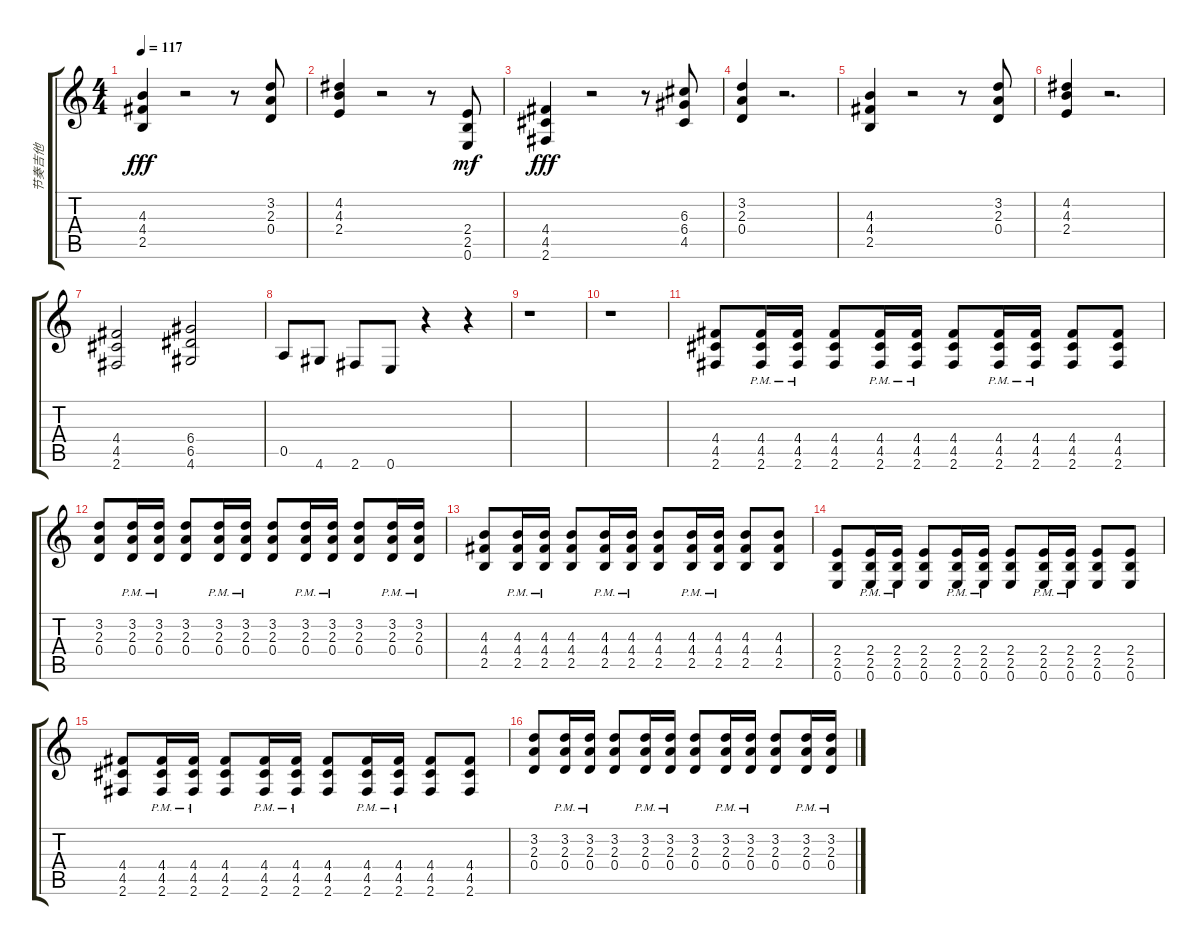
\track ("节奏吉他" "节奏吉他") {instrument distortionguitar}
\staff {score tabs}
\tuning (E4 B3 G3 D3 A2 E2) {hide}
\ts (4 4)
\tempo 117
\clef g2
\ks c
(4.3 4.4 2.5).4{dy fff} r.2 r.8 (3.2 2.3 0.4).8 |
(4.2 4.3 2.4).4 r.2 r.8 (2.4 2.5 0.6).8{dy mf} |
(4.4 4.5 2.6).4{dy fff} r.2 r.8 (6.3 6.4 4.5).8 |
(3.2 2.3 0.4).4 r.2{d} |
(4.3 4.4 2.5).4 r.2 r.8 (3.2 2.3 0.4).8 |
(4.2 4.3 2.4).4 r.2{d} |
(4.4 4.5 2.6).2 (6.4 6.5 4.6).2 |
0.5.8 4.6.8 2.6.8 0.6.8 r.4 r.4 |
r.1 |
r.1 |
(4.4 4.5 2.6).8 (4.4{pm} 4.5{pm} 2.6{pm}).16 (4.4{pm} 4.5{pm} 2.6{pm}).16 (4.4 4.5 2.6).8 (4.4{pm} 4.5{pm} 2.6{pm}).16 (4.4{pm} 4.5{pm} 2.6{pm}).16 (4.4 4.5 2.6).8 (4.4{pm} 4.5{pm} 2.6{pm}).16 (4.4{pm} 4.5{pm} 2.6{pm}).16 (4.4 4.5 2.6).8 (4.4 4.5 2.6).8 |
(3.2 2.3 0.4).8 (3.2{pm} 2.3{pm} 0.4{pm}).16 (3.2{pm} 2.3{pm} 0.4{pm}).16 (3.2 2.3 0.4).8 (3.2{pm} 2.3{pm} 0.4{pm}).16 (3.2{pm} 2.3{pm} 0.4{pm}).16 (3.2 2.3 0.4).8 (3.2{pm} 2.3{pm} 0.4{pm}).16 (3.2{pm} 2.3{pm} 0.4{pm}).16 (3.2 2.3 0.4).8 (3.2{pm} 2.3{pm} 0.4{pm}).16 (3.2{pm} 2.3{pm} 0.4{pm}).16 |
(4.3 4.4 2.5).8 (4.3{pm} 4.4{pm} 2.5{pm}).16 (4.3{pm} 4.4{pm} 2.5{pm}).16 (4.3 4.4 2.5).8 (4.3{pm} 4.4{pm} 2.5{pm}).16 (4.3{pm} 4.4{pm} 2.5{pm}).16 (4.3 4.4 2.5).8 (4.3{pm} 4.4{pm} 2.5{pm}).16 (4.3{pm} 4.4{pm} 2.5{pm}).16 (4.3 4.4 2.5).8 (4.3 4.4 2.5).8 |
(2.4 2.5 0.6).8 (2.4{pm} 2.5{pm} 0.6{pm}).16 (2.4{pm} 2.5{pm} 0.6{pm}).16 (2.4 2.5 0.6).8 (2.4{pm} 2.5{pm} 0.6{pm}).16 (2.4{pm} 2.5{pm} 0.6{pm}).16 (2.4 2.5 0.6).8 (2.4{pm} 2.5{pm} 0.6{pm}).16 (2.4{pm} 2.5{pm} 0.6{pm}).16 (2.4 2.5 0.6).8 (2.4 2.5 0.6).8 |
(4.4 4.5 2.6).8 (4.4{pm} 4.5{pm} 2.6{pm}).16 (4.4{pm} 4.5{pm} 2.6{pm}).16 (4.4 4.5 2.6).8 (4.4{pm} 4.5{pm} 2.6{pm}).16 (4.4{pm} 4.5{pm} 2.6{pm}).16 (4.4 4.5 2.6).8 (4.4{pm} 4.5{pm} 2.6{pm}).16 (4.4{pm} 4.5{pm} 2.6{pm}).16 (4.4 4.5 2.6).8 (4.4 4.5 2.6).8 |
(3.2 2.3 0.4).8 (3.2{pm} 2.3{pm} 0.4{pm}).16 (3.2{pm} 2.3{pm} 0.4{pm}).16 (3.2 2.3 0.4).8 (3.2{pm} 2.3{pm} 0.4{pm}).16 (3.2{pm} 2.3{pm} 0.4{pm}).16 (3.2 2.3 0.4).8 (3.2{pm} 2.3{pm} 0.4{pm}).16 (3.2{pm} 2.3{pm} 0.4{pm}).16 (3.2 2.3 0.4).8 (3.2{pm} 2.3{pm} 0.4{pm}).16 (3.2{pm} 2.3{pm} 0.4{pm}).16
